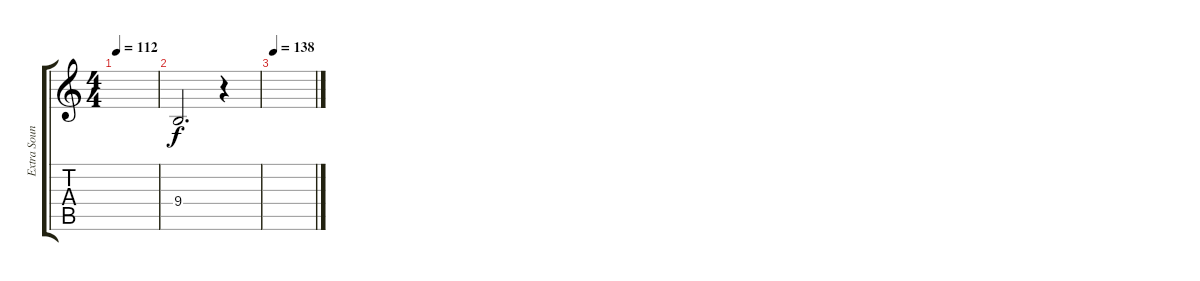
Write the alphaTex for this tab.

\track ("Extra Sounds" "Extra Soun") {instrument tubularbells}
\staff {score tabs}
\tuning (E4 B3 G3 D3 A2 E2) {hide}
\ts (4 4)
\tempo 112
\clef g2
\ks c
|
9.4.2{d instrument reversecymbal} r.4 |
\tempo 138
